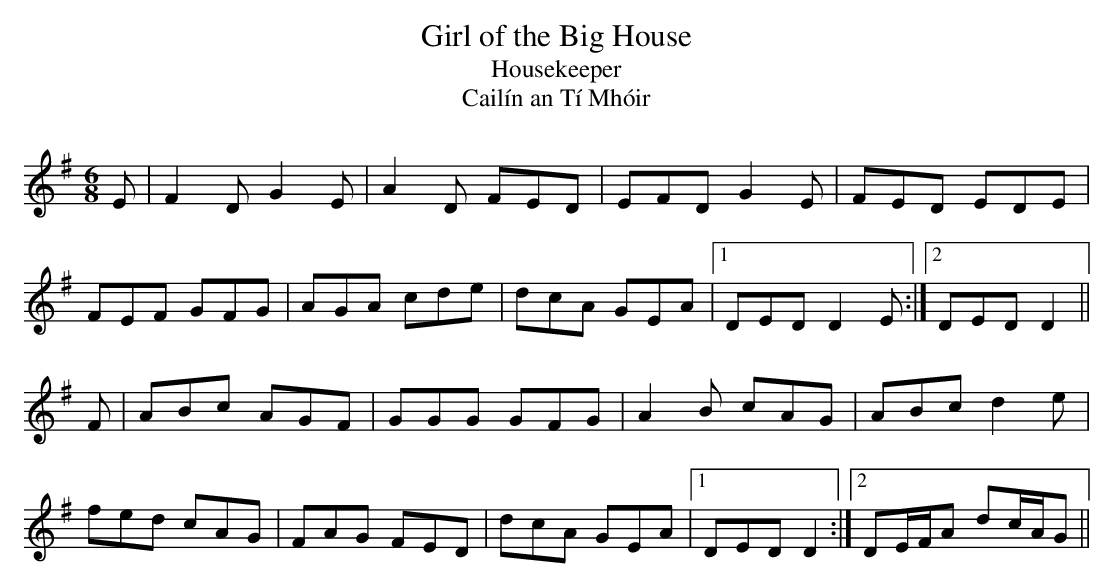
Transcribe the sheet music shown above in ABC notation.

X:1
T: Girl of the Big House
T: Housekeeper
T: Cail\'in an T\'i Mh\'oir
L: 1/8
M: 6/8
K: G
E|F2D G2E|A2D FED|EFD G2E|FED EDE|
FEF GFG|AGA cde|dcA GEA|1 DED D2E :|2\ DED D2||
F|ABc AGF|GGG GFG|A2B cAG|ABc d2e|
fed cAG|FAG FED|dcA GEA|1 DED D2 :|2\
DE/F/A dc/A/G||
